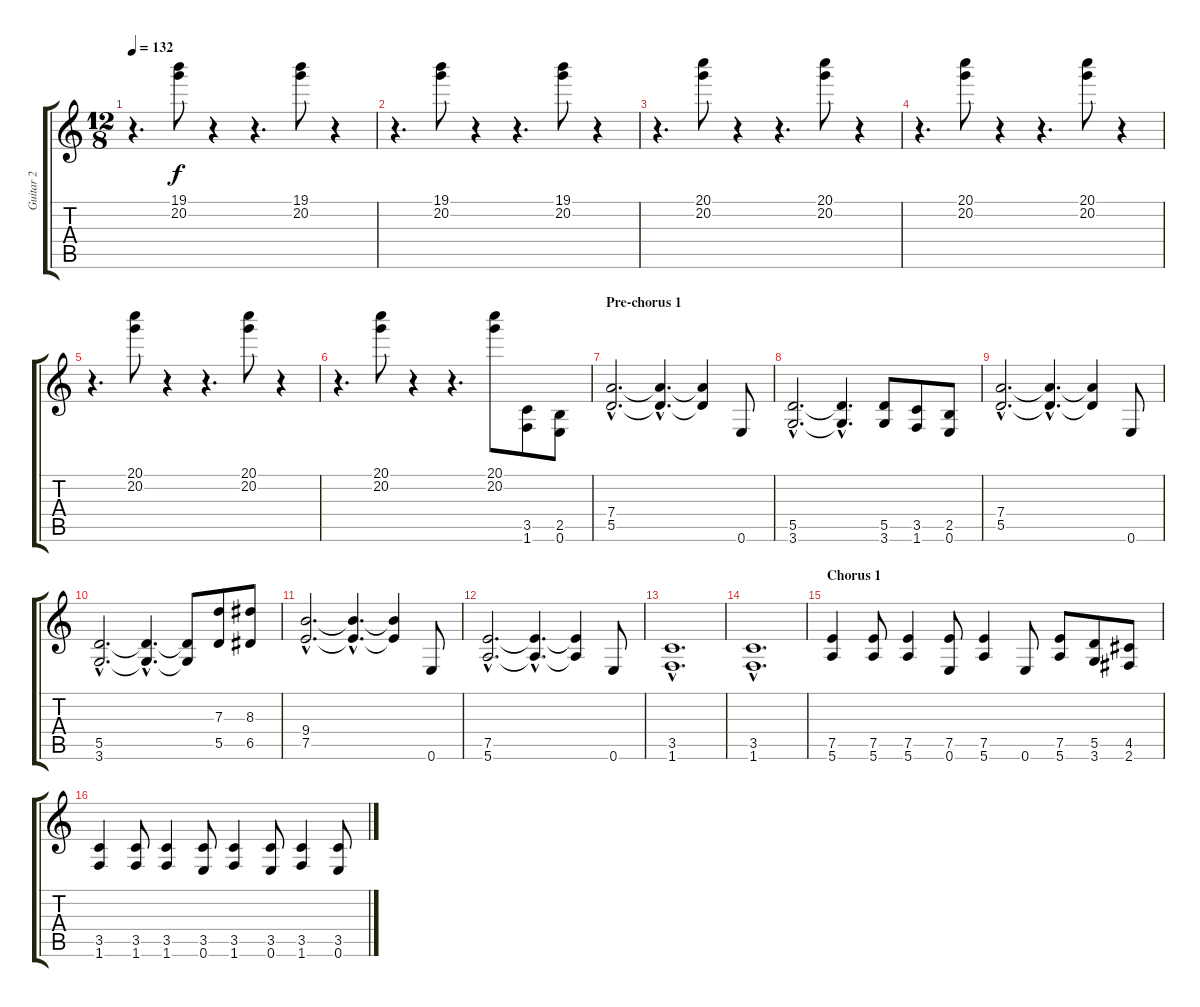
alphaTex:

\track ("Guitar 2" "Guitar 2") {instrument overdrivenguitar}
\staff {score tabs}
\tuning (E4 B3 G3 D3 A2 E2) {hide}
\ts (12 8)
\tempo 132
\clef g2
\ks c
r.4{d dy f} (19.1 20.2).8 r.4 r.4{d} (19.1 20.2).8 r.4 |
r.4{d} (19.1 20.2).8 r.4 r.4{d} (19.1 20.2).8 r.4 |
r.4{d} (20.1 20.2).8 r.4 r.4{d} (20.1 20.2).8 r.4 |
r.4{d} (20.1 20.2).8 r.4 r.4{d} (20.1 20.2).8 r.4 |
r.4{d} (20.1 20.2).8 r.4 r.4{d} (20.1 20.2).8 r.4 |
r.4{d} (20.1 20.2).8 r.4 r.4{d} (20.1 20.2).8 (3.5 1.6).8{volume 14 instrument distortionguitar} (2.5 0.6).8 |
\section ("" "Pre-chorus 1")
(7.4{hac} 5.5{hac}).2{d volume 14 instrument distortionguitar} (7.4{hac t} 5.5{hac t}).4{d} (7.4{t} 5.5{t}).4 0.6.8 |
(5.5{hac} 3.6{hac}).2{d volume 14 instrument distortionguitar} (5.5{hac t} 3.6{hac t}).4{d} (5.5 3.6).8 (3.5 1.6).8 (2.5 0.6).8 |
(7.4{hac} 5.5{hac}).2{d volume 14 instrument distortionguitar} (7.4{hac t} 5.5{hac t}).4{d} (7.4{t} 5.5{t}).4 0.6.8 |
(5.5{hac} 3.6{hac}).2{d volume 14 instrument distortionguitar} (5.5{hac t} 3.6{hac t}).4{d} (5.5{t} 3.6{t}).8 (7.3 5.5).8 (8.3 6.5).8 |
(9.4{hac} 7.5{hac}).2{d volume 14 instrument distortionguitar} (9.4{hac t} 7.5{hac t}).4{d} (9.4{t} 7.5{t}).4 0.6.8 |
(7.5{hac} 5.6{hac}).2{d volume 14 instrument distortionguitar} (7.5{hac t} 5.6{hac t}).4{d} (7.5{t} 5.6{t}).4 0.6.8 |
(3.5{hac} 1.6{hac}).1{d volume 14 instrument distortionguitar} |
(3.5{hac} 1.6{hac}).1{d volume 14 instrument distortionguitar} |
\section ("" "Chorus 1")
(7.5 5.6).4{volume 14 instrument distortionguitar} (7.5 5.6).8 (7.5 5.6).4 (7.5 0.6).8 (7.5 5.6).4 0.6.8 (7.5 5.6).8 (5.5 3.6).8 (4.5 2.6).8 |
(3.5 1.6).4{volume 14 instrument distortionguitar} (3.5 1.6).8 (3.5 1.6).4 (3.5 0.6).8 (3.5 1.6).4 (3.5 0.6).8 (3.5 1.6).4 (3.5 0.6).8
